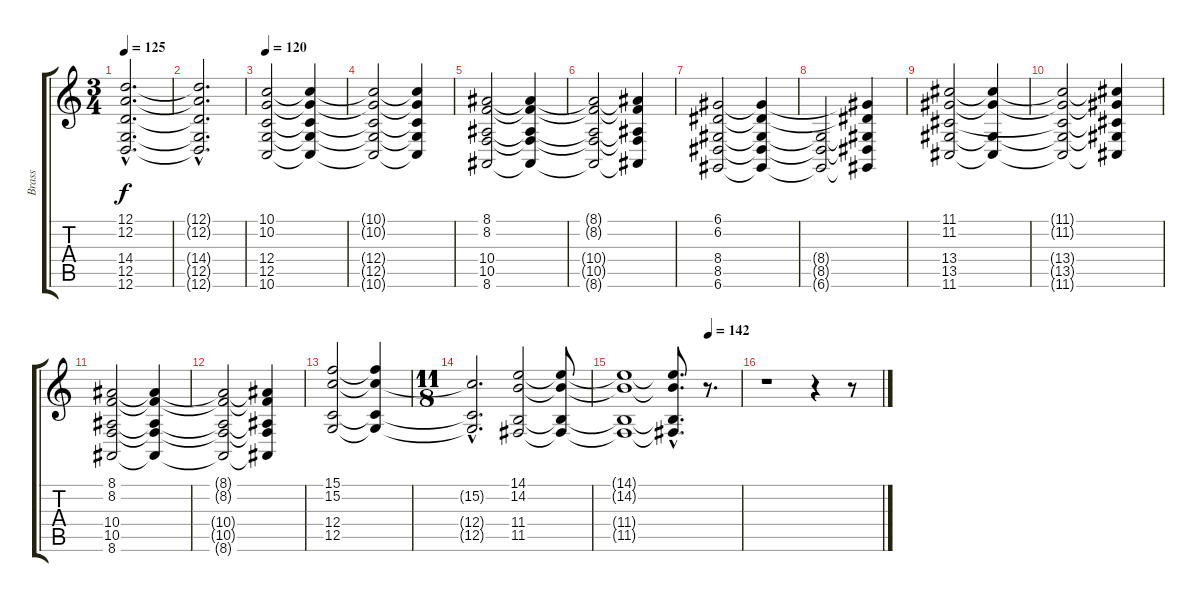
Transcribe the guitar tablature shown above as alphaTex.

\track ("Brass" "Brass") {instrument brasssection}
\staff {score tabs}
\tuning (D4 A3 F3 C3 G2 D2) {hide}
\ts (3 4)
\tempo 125
\clef g2
\ks c
(12.1{hac t} 12.2{hac t} 14.4{hac t} 12.5{hac t} 12.6{hac t}).2{d dy f} |
(12.1{hac t} 12.2{hac t} 14.4{hac t} 12.5{hac t} 12.6{hac t}).2{d} |
\tempo 120
(10.1 10.2 12.4 12.5 10.6).2 (10.1{t} 10.2{t} 12.4{t} 12.5{t} 10.6{t}).4 |
(10.1{t} 10.2{t} 12.4{t} 12.5{t} 10.6{t}).2 (10.1{t} 10.2{t} 12.4{t} 12.5{t} 10.6{t}).4 |
(8.1 8.2 10.4 10.5 8.6).2 (8.1{t} 8.2{t} 10.4{t} 10.5{t} 8.6{t}).4 |
(8.1{t} 8.2{t} 10.4{t} 10.5{t} 8.6{t}).2 (8.1{t} 8.2{t} 10.4{t} 10.5{t} 8.6{t}).4 |
(6.1 6.2 8.4 8.5 6.6).2 (6.1{t} 6.2{t} 8.4{t} 8.5{t} 6.6{t}).4 |
(8.4{t} 8.5{t} 6.6{t}).2 (6.1{t} 6.2{t} 8.4{t} 8.5{t} 6.6{t}).4 |
(11.1 11.2 13.4 13.5 11.6).2 (11.1{t} 11.2{t} 13.5{t} 11.6{t}).4 |
(11.1{t} 11.2{t} 13.4{t} 13.5{t} 11.6{t}).2 (11.1{t} 11.2{t} 13.4{t} 13.5{t} 11.6{t}).4 |
(8.1 8.2 10.4 10.5 8.6).2 (8.1{t} 8.2{t} 10.4{t} 10.5{t} 8.6{t}).4 |
(8.1{t} 8.2{t} 10.4{t} 10.5{t} 8.6{t}).2 (8.1{t} 8.2{t} 10.4{t} 10.5{t} 8.6{t}).4 |
(15.1 15.2 12.4 12.5).2 (15.1{t} 15.2{t} 12.4{t} 12.5{t}).4 |
\ts (11 8)
(15.2{hac t} 12.4{hac t} 12.5{hac t}).2{d} (14.1 14.2 11.4 11.5).2 (14.1{t} 14.2{t} 11.4{t} 11.5{t}).8 |
\tempo (142 0.7272727272727273)
(14.1{t} 14.2{t} 11.4{t} 11.5{t}).1 (14.1{hac t} 14.2{hac t} 11.4{hac t} 11.5{hac t}).8{d} r.8{d} |
r.1 r.4 r.8
